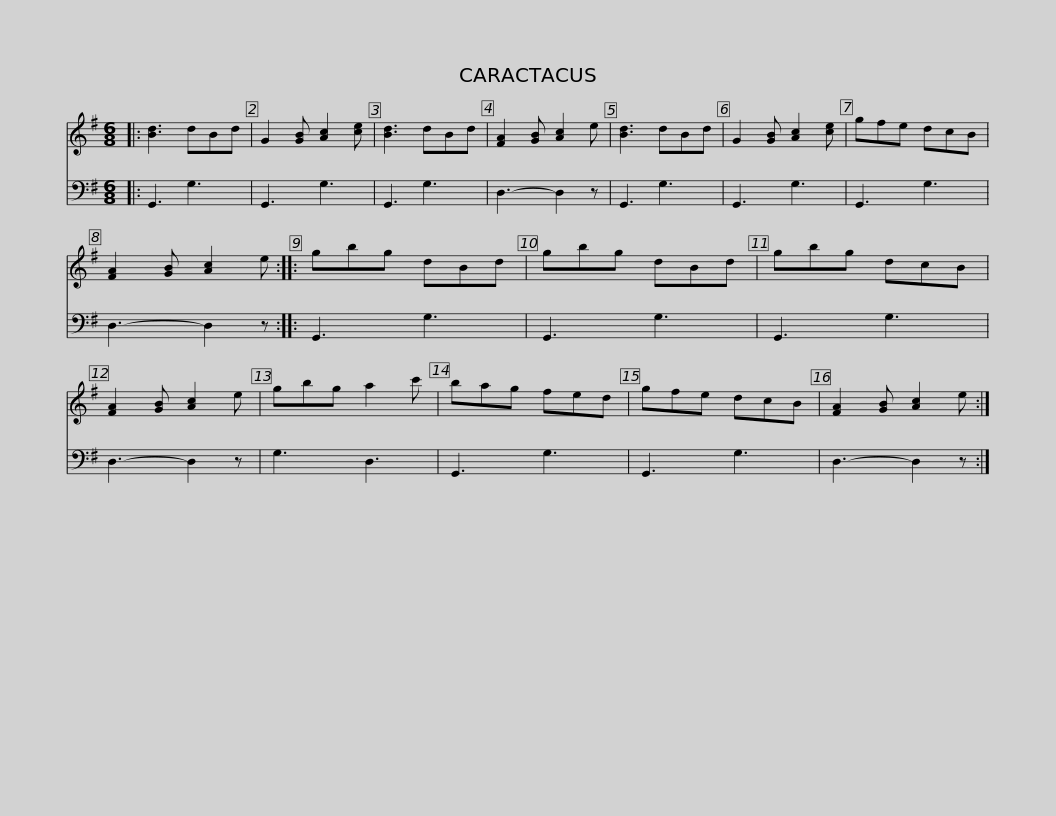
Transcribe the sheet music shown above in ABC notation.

X:1
%%score 1 2
L:1/8
M:6/8
I:linebreak $
K:G
V:1 treble
V:2 bass
V:1
|: [Bd]3 dBd | G2 [GB] [Ac]2 [ce] | [Bd]3 dBd | [FA]2 [GB] [Ac]2 e | [Bd]3 dBd | %5
 G2 [GB] [Ac]2 [ce] | gfe dcB | [FA]2 [GB] [Ac]2 e ::$ gbg dBd | gbg dBd | %10
 gbg dcB | [FA]2 [GB] [Ac]2 e | gbg a2 c' | bag fed | gfe dcB |$ %15
 [FA]2 [GB] [Ac]2 e :| %16
V:2
|: G,,3 G,3 | G,,3 G,3 | G,,3 G,3 | D,3- D,2 z | G,,3 G,3 | %5
 G,,3 G,3 | G,,3 G,3 | D,3- D,2 z ::$ G,,3 G,3 | G,,3 G,3 | %10
 G,,3 G,3 | D,3- D,2 z | G,3 D,3 | G,,3 G,3 | G,,3 G,3 |$ %15
 D,3- D,2 z :| %16
